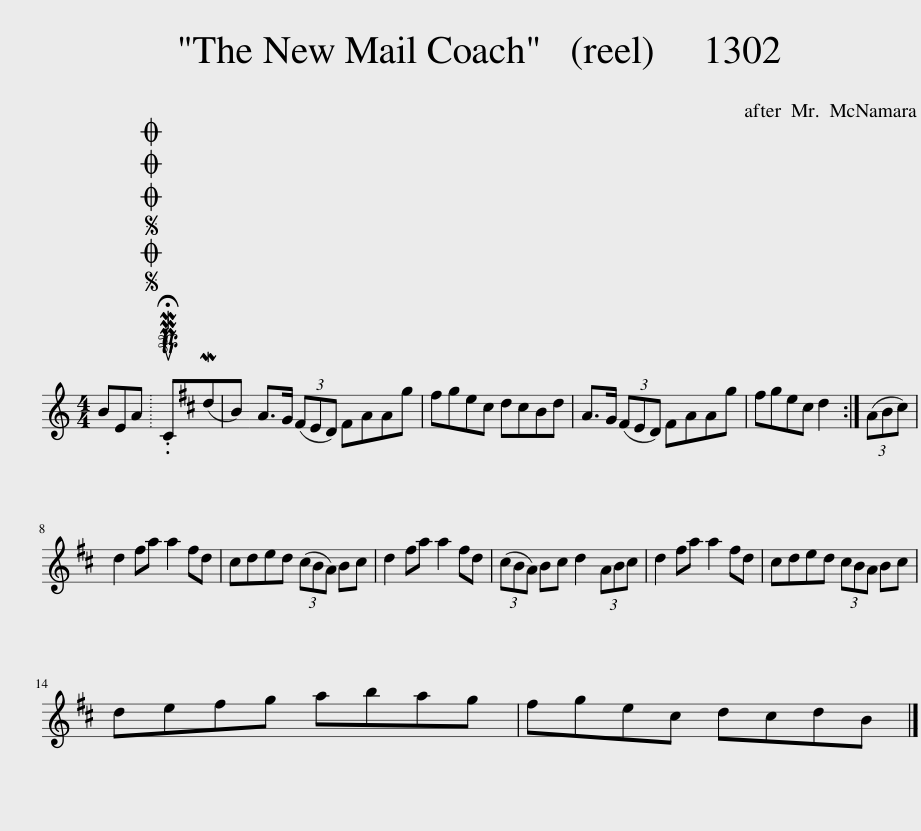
X:1
L:1/8
M:4/4
I:linebreak $
K:C
V:1 treble
V:1
 BEA |SOSOOO .!fermata!PMTuC(MdB) | A>G (3(^FED) FAAg | ^fge^c dcBd | A>G (3(^FED) FAAg | %5
 ^fge^c d2 :| (3(AB^c) |$ d2 ^fa a2 fd | ^cded (3(cBA) Bc | d2 ^fa a2 fd | %10
 (3(^cBA) Bc d2 (3ABc | d2 ^fa a2 fd | ^cded (3cBA Bc |$ de^fg abag | ^fge^c dcdB |] %15
